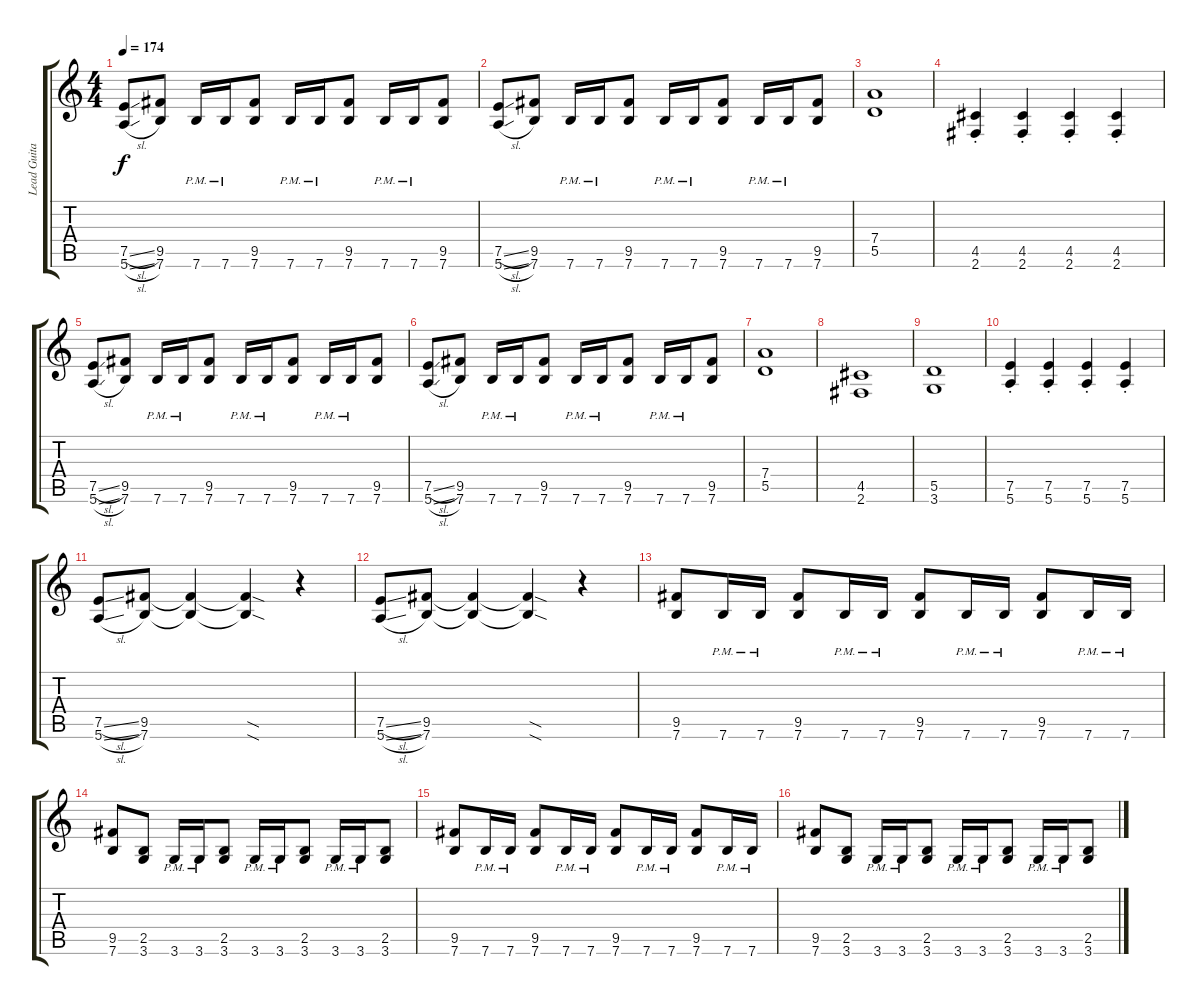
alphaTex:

\track ("Lead Guitar  II" "Lead Guita") {instrument overdrivenguitar}
\staff {score tabs}
\tuning (E4 B3 G3 D3 A2 E2) {hide}
\ts (4 4)
\tempo 174
\clef g2
\ks c
(7.5{sl} 5.6{sl}).8{dy f} (9.5 7.6).8 7.6{pm}.16 7.6{pm}.16 (9.5 7.6).8 7.6{pm}.16 7.6{pm}.16 (9.5 7.6).8 7.6{pm}.16 7.6{pm}.16 (9.5 7.6).8 |
(7.5{sl} 5.6{sl}).8 (9.5 7.6).8 7.6{pm}.16 7.6{pm}.16 (9.5 7.6).8 7.6{pm}.16 7.6{pm}.16 (9.5 7.6).8 7.6{pm}.16 7.6{pm}.16 (9.5 7.6).8 |
(7.4 5.5).1 |
(4.5{st} 2.6{st}).4 (4.5{st} 2.6{st}).4 (4.5{st} 2.6{st}).4 (4.5{st} 2.6{st}).4 |
(7.5{sl} 5.6{sl}).8 (9.5 7.6).8 7.6{pm}.16 7.6{pm}.16 (9.5 7.6).8 7.6{pm}.16 7.6{pm}.16 (9.5 7.6).8 7.6{pm}.16 7.6{pm}.16 (9.5 7.6).8 |
(7.5{sl} 5.6{sl}).8 (9.5 7.6).8 7.6{pm}.16 7.6{pm}.16 (9.5 7.6).8 7.6{pm}.16 7.6{pm}.16 (9.5 7.6).8 7.6{pm}.16 7.6{pm}.16 (9.5 7.6).8 |
(7.4 5.5).1 |
(4.5 2.6).1 |
(5.5 3.6).1 |
(7.5{st} 5.6{st}).4 (7.5{st} 5.6{st}).4 (7.5{st} 5.6{st}).4 (7.5{st} 5.6{st}).4 |
(7.5{sl} 5.6{sl}).8 (9.5 7.6).8 (9.5{t} 7.6{t}).4 (9.5{sod t} 7.6{sod t}).4 r.4 |
(7.5{sl} 5.6{sl}).8 (9.5 7.6).8 (9.5{t} 7.6{t}).4 (9.5{sod t} 7.6{sod t}).4 r.4 |
(9.5 7.6).8 7.6{pm}.16 7.6{pm}.16 (9.5 7.6).8 7.6{pm}.16 7.6{pm}.16 (9.5 7.6).8 7.6{pm}.16 7.6{pm}.16 (9.5 7.6).8 7.6{pm}.16 7.6{pm}.16 |
(9.5 7.6).8 (2.5 3.6).8 3.6{pm}.16 3.6{pm}.16 (2.5 3.6).8 3.6{pm}.16 3.6{pm}.16 (2.5 3.6).8 3.6{pm}.16 3.6{pm}.16 (2.5 3.6).8 |
(9.5 7.6).8 7.6{pm}.16 7.6{pm}.16 (9.5 7.6).8 7.6{pm}.16 7.6{pm}.16 (9.5 7.6).8 7.6{pm}.16 7.6{pm}.16 (9.5 7.6).8 7.6{pm}.16 7.6{pm}.16 |
(9.5 7.6).8 (2.5 3.6).8 3.6{pm}.16 3.6{pm}.16 (2.5 3.6).8 3.6{pm}.16 3.6{pm}.16 (2.5 3.6).8 3.6{pm}.16 3.6{pm}.16 (2.5 3.6).8
